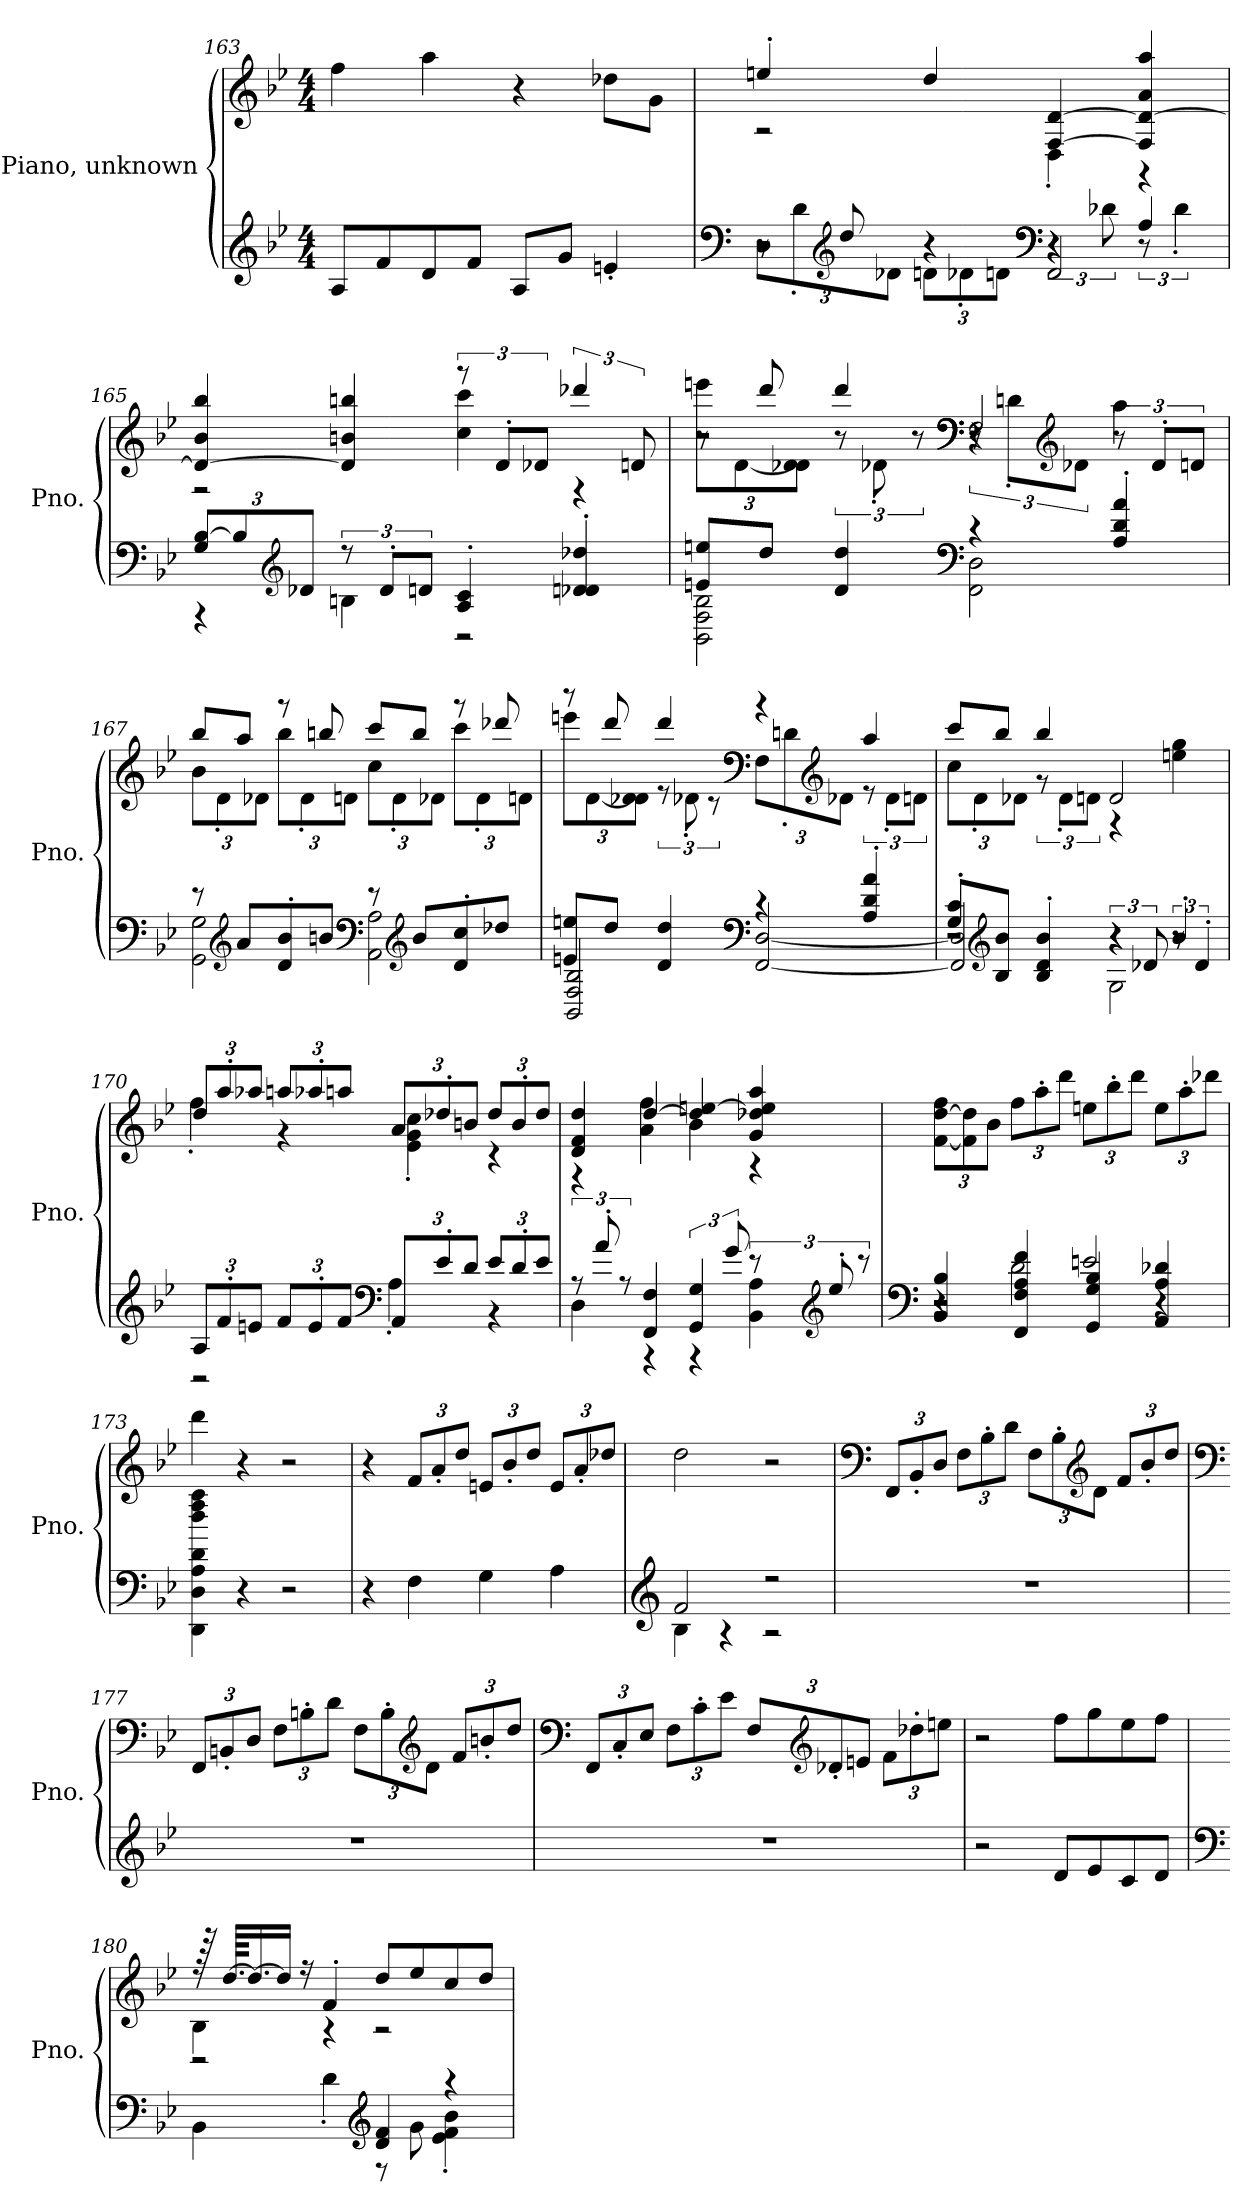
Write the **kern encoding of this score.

**kern	**kern
*part1	*part1
*staff2	*staff1
*I"Piano, unknown	*
*I'Pno.	*
*clefG2	*clefG2
*k[b-e-]	*k[b-e-]
*M4/4	*M4/4
=163	=163
8A/L	4ff\
8f/	.
8d/	4aa\
8f/J	.
8A/L	4r
8g/J	.
4en'/	8dd-X\L
.	8g\J
!!LO:LB:g=z
=164	=164
*clefF4	*
*^	*
*	*Xbrackettup	*
*	*^	*^
8r	12D\L	2r	4een'/	2r
.	12d'\	.	.	.
*clefG2	*	*	*	*
8dd/	.	.	.	.
.	12d-X\J	.	.	.
4r	12dn\L	.	4dd/	.
.	12d-X'\	.	.	.
.	12dn\J	.	.	.
*clefF4	*	*	*	*
*	*brackettup	*	*	*
4r	6r	2FF/	[4F/ [4d/	4D'\
.	12d-X\	.	.	.
4A/	12r	.	4F/] 4d/_ 4a/ 4aa/	4r
.	6d-'\	.	.	.
*v	*v	*v	*	*
=165	=165	=165
*Xbrackettup	*	*
*^	*	*
12G/ [12B-/L	4r	4d/_ 4b-/ 4bb-/	2r
12B-/]	.	.	.
*clefG2	*	*	*
12d-X/J	.	.	.
*brackettup	*	*	*
12r	4Bn\	4d/] 4bn/ 4bbn/	.
12d-'/L	.	.	.
12dn/J	.	.	.
4A/' 4c/'	2r	12r	4cc\ 4ccc\
.	.	12d'/L	.
.	.	12d-X/J	.
4d-X/' 4dn/' 4dd-X/'	.	6ddd-X/	4r
.	.	12dn/	.
!!LO:PB:g=z
=166	=166	=166	=166
*	*	*	*Xbrackettup
*	*	*	*^
8en/ 8een/L	2BB-\ 2F\ 2B-\	8r	12eeen\L	2r
.	.	.	[12d\	.
8dd/J	.	8ddd/	.	.
.	.	.	12d-X\ 12d\]J	.
*	*	*	*brackettup	*
4d/ 4dd/	.	4ddd/	12r	.
.	.	.	12d-X'\	.
.	.	.	12r	.
*clefF4	*	*clefF4	*	*
4r	2FF\ 2D\	4r	12r	2F/
.	.	.	12dn'\L	.
*	*	*clefG2	*	*
.	.	.	12d-X\J	.
4A/' 4d/' 4a/'	.	12r	4aa\	.
.	.	12d-'/L	.	.
.	.	12dn/J	.	.
*	*	*	*v	*v
=167	=167	=167	=167
*	*	*	*Xbrackettup
8r	2GG\ 2G\	8bb-/L	12b-\L
.	.	.	12d'\
*clefG2	*	*	*
8a/L	.	8aa/J	.
.	.	.	12d-X\J
8d/' 8b-/'	.	8r	12bb-\L
.	.	.	12d-'\
8bn/J	.	8bbn/	.
.	.	.	12dn\J
*clefF4	*	*	*
8r	2AA\ 2A\	8ccc/L	12cc\L
.	.	.	12d'\
*clefG2	*	*	*
8b/L	.	8bb/J	.
.	.	.	12d-X\J
8d/' 8cc/'	.	8r	12ccc\L
.	.	.	12d-'\
8dd-X/J	.	8ddd-X/	.
.	.	.	12dn\J
!!LO:LB:g=z	!!
=168	=168	=168	=168
8en/ 8een/L	2BB-/ 2F/ 2B-/	8r	12eeen\L
.	.	.	[12d\
8dd/J	.	8ddd/	.
.	.	.	12d-X\ 12d\]J
*	*	*	*brackettup
4d/ 4dd/	.	4ddd/	12r
.	.	.	12d-X'\
.	.	.	12r
*clefF4	*	*clefF4	*
*	*	*	*Xbrackettup
4r	[2FF/ [2D/	4r	12F\L
.	.	.	12dn'\
*	*	*clefG2	*
.	.	.	12d-X\J
*	*	*	*brackettup
4A/' 4d/' 4a/'	.	4aa/	12r
.	.	.	12d-'\L
.	.	.	12dn\J
=169	=169	=169	=169
*	*^	*	*
*	*	*	*	*Xbrackettup
8G/' 8c/'L	2r	2FF/] 2D/]	8ccc/L	12cc\L
.	.	.	.	12d'\
*clefG2	*	*	*	*
8B-/ 8b-/J	.	.	8bb-/J	.
.	.	.	.	12d-X\J
*	*	*	*	*brackettup
4B-/' 4d/' 4b-/'	.	.	4bb-/	12r
.	.	.	.	12d-'\L
.	.	.	.	12dn\J
6r	2G\	4r	2d/	4r
12d-X/	.	.	.	.
12r	.	4b-'/	.	4een\ 4gg\
6d-'/	.	.	.	.
*v	*v	*v	*	*
!!LO:LB:g=z	!!
=170	=170	=170
*Xbrackettup	*Xbrackettup	*
*^	*	*
12A/L	2r	12dd/L	4ff'\
12f'/	.	12aa'/	.
12en/J	.	12aa-X/J	.
12f/L	.	12aan/L	4r
12e'/	.	12aa-X'/	.
12f/J	.	12aan/J	.
*clefF4	*	*	*
12AA/L	4A'\	12a/L	4e-\' 4g\' 4cc\'
12e'/	.	12dd-X'/	.
12d/J	.	12bn/J	.
12e/L	4r	12dd-/L	4r
12d'/	.	12b'/	.
12e/J	.	12dd-/J	.
=171	=171	=171	=171
*brackettup	*	*	*
12r	4D\	4d/ 4f/ 4dd/	4r
12a'/	.	.	.
12r	.	.	.
4FF/ 4F/	4r	[4dd/	4a\ 4ff\
6GG/ 6G/	4r	4dd/] [4een/	4b-\
12g/	.	.	.
12r	4BB-\ 4A\	4g/ 4dd-X/ 4ee/] 4aa/	4r
*clefG2	*	*	*
12ee-'/	.	.	.
12r	.	.	.
*v	*v	*	*
*	*v	*v
!!LO:LB:g=z
=172	=172
*clefF4	*
*^	*
*	*^	*
2r	4r	4BB-/ 4B-/	[12f\ [12dd\ 12ff\L
.	.	.	12f\] 12dd\]
.	.	.	12b-\J
.	2d\	4FF/ 4F/ 4A/ 4f/	12ff\L
.	.	.	12aa'\
.	.	.	12ddd\J
2en/	.	4GG/ 4G/ 4B-/	12een\L
.	.	.	12bb-'\
.	.	.	12ddd\J
.	4r	4AA/ 4A/ 4d-X/	12ee\L
.	.	.	12aa'\
.	.	.	12ddd-X\J
*v	*v	*v	*
=173	=173
4DD\ 4D\ 4A\ 4d\ 4dd\ 4ff\ 4aa\	4ddd\
4r	4r
2r	2r
=174	=174
4r	4r
4F\	12f/L
.	12a'/
.	12dd/J
4G\	12en/L
.	12b-'/
.	12dd/J
4A\	12e/L
.	12a'/
.	12dd-X/J
=175	=175
*clefG2	*
*^	*
2f/	4B-\	2dd\
.	4r	.
2r	2r	2r
*v	*v	*
!!LO:LB:g=z
=176	=176
*	*clefF4
1r	12FF/L
.	12BB-'/
.	12D/J
.	12F\L
.	12B-'\
.	12d\J
.	12F\L
.	12B-'\
*	*clefG2
.	12d\J
.	12f/L
.	12b-'/
.	12dd/J
=177	=177
*	*clefF4
1r	12FF/L
.	12BBn'/
.	12D/J
.	12F\L
.	12Bn'\
.	12d\J
.	12F\L
.	12B'\
*	*clefG2
.	12d\J
.	12f/L
.	12bn'/
.	12dd/J
!!LO:LB:g=z
=178	=178
*	*clefF4
1r	12FF/L
.	12C'/
.	12E-/J
.	12F\L
.	12c'\
.	12e-\J
.	12F/L
*	*clefG2
.	12d-X'/
.	12en/J
.	12f\L
.	12dd-X'\
.	12een\J
=179	=179
2r	2r
8d/L	8ff\L
8e-/	8gg\
8c/	8ee-\
8d/J	8ff\J
=180	=180
*clefF4	*
*^	*^
2r	4BB-\	128r	4B-\
.	.	[64.dd/KKLL	.
.	.	16.dd/_	.
.	.	16dd/JJ]	.
.	.	16r	.
.	4d'\	4f'/	4r
*clefG2	*	*	*
4d/ 4f/	8r	8dd/L	2r
.	8g\	8ee-/	.
4r	4e-\' 4f\' 4b-\'	8cc/	.
.	.	8dd/J	.
*v	*v	*	*
*	*v	*v
=	=
*-	*-
